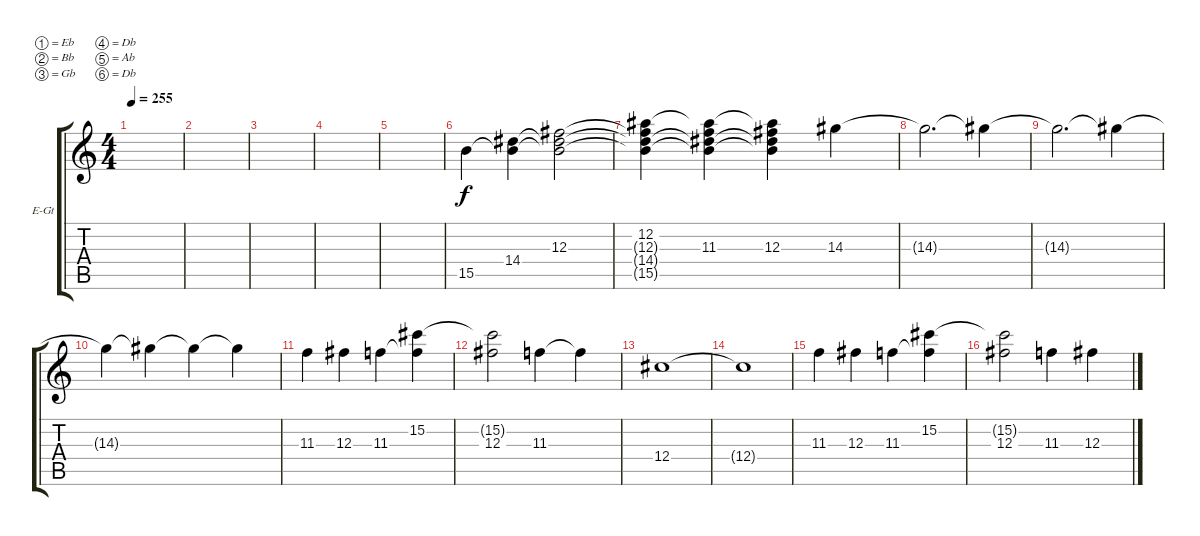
\bracketExtendMode groupsimilarinstruments
\firstSystemTrackNameOrientation horizontal
\otherSystemsTrackNameOrientation horizontal
\track ("Guitar One" "E-Gt") {instrument electricguitarclean}
\staff {score tabs}
\tuning (Eb4 Bb3 Gb3 Db3 Ab2 Db2)
\ts (4 4)
\tempo 255
\clef g2
\ks c
|
|
|
|
|
15.5.4 (14.4 15.5{t}).4 (12.3 15.5{t} 14.4{t}).2 |
(12.2 15.5{t} 14.4{t} 12.3{t}).4 (11.3 15.5{t} 14.4{t} 12.2{t}).4 (12.3 15.5{t} 14.4{t} 12.2{t}).4 14.3.4 |
14.3{t}.2{d} 14.3{t}.4 |
14.3{t}.2{d} 14.3{t}.4 |
14.3{t}.4 14.3{t}.4 14.3{t}.4 14.3{t}.4 |
11.3.4 12.3.4 11.3.4 (11.3{t} 15.2).4 |
(12.3 15.2{t}).2 11.3.4 11.3{t}.4 |
12.4.1 |
12.4{t}.1 |
11.3.4 12.3.4 11.3.4 (11.3{t} 15.2).4 |
(12.3 15.2{t}).2 11.3.4 12.3.4
